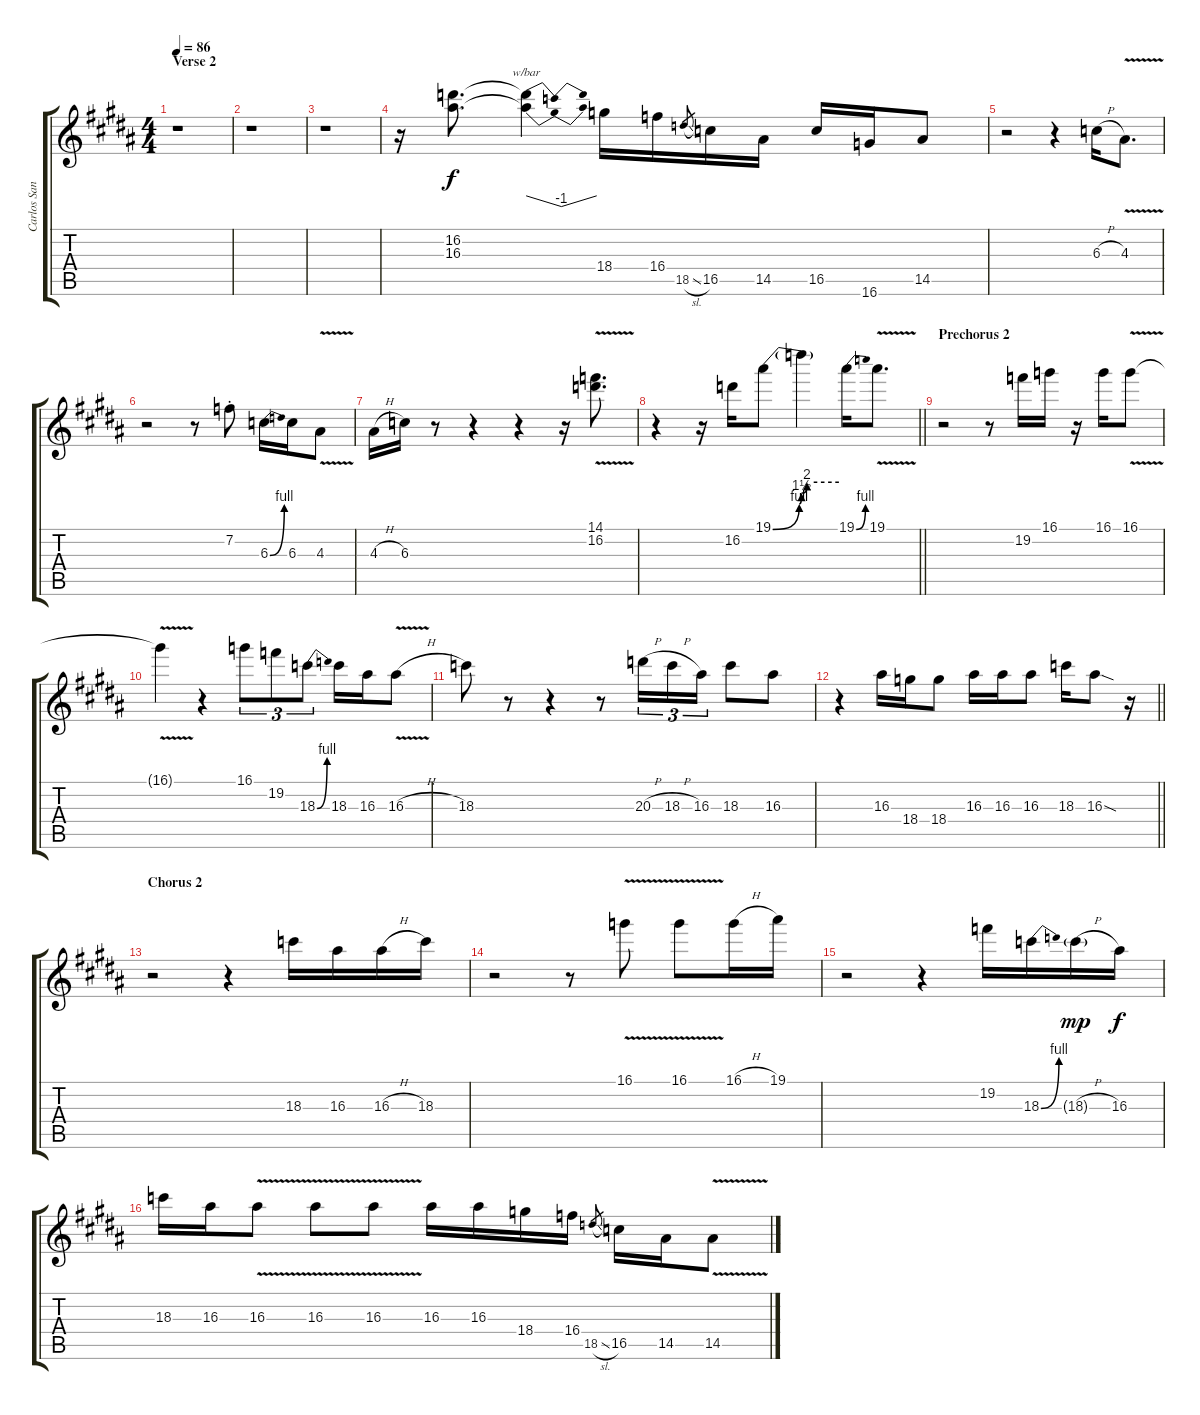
\track ("Carlos Santana (Electric 1)" "Carlos San") {instrument distortionguitar}
\staff {score tabs}
\tuning (Eb4 Bb3 Gb3 Db3 Ab2 Eb2) {hide}
\ts (4 4)
\section ("" "Verse 2")
\tempo 86
\clef g2
\ks b
r.1{dy f} |
r.1 |
r.1 |
r.16 (16.2 16.3).8{d} (16.2{t} 16.3{t}).4{tbe (dip default 0 0 30 -4 60 0)} 18.4.16 16.4.16 18.5{sl}.8{gr} 16.5.16 14.5.16 16.5.16 16.6.16 14.5.8 |
r.2 r.4 6.3{h}.16 4.3{v}.8{d} |
r.2 r.8 7.2{st}.8 6.3{be (bend 0 0 60 4)}.16 6.3.16 4.3{v}.8 |
4.3{h}.16 6.3.16 r.8 r.4 r.4 r.16 (14.1 16.2{v}).8{d} |
\barLineRight lightlight
r.4 r.16 16.2.16 19.1{be (custom 0 0 24 4 26 6 31 8 60 8)}.8 19.1{t}.4 19.1{be (bend 0 0 60 4)}.16 19.1{v}.8{d} |
\section ("" "Prechorus 2")
r.2 r.8 19.2.16 16.1.16 r.16 16.1.16 16.1{v}.8 |
16.1{t}.4 r.4 16.1.8{tu (3 2)} 19.2.8{tu (3 2)} 18.3{be (bend 0 0 60 4)}.8{tu (3 2)} 18.3.16 16.3.16 16.3{v h}.8 |
18.3.8 r.8 r.4 r.8 20.3{h}.16{tu (3 2)} 18.3{h}.16{tu (3 2)} 16.3.16{tu (3 2)} 18.3.8 16.3.8 |
\barLineRight lightlight
r.4 16.3.16 18.4.16 18.4.8 16.3.16 16.3.16 16.3.8 18.3.16 16.3{sod}.8 r.16 |
\section ("" "Chorus 2")
r.2 r.4 18.3.16 16.3.16 16.3{h}.16 18.3.16 |
r.2 r.8 16.1{v}.8 16.1{v}.8 16.1{h}.16 19.1.16 |
r.2 r.4 19.2.16 18.3{be (bend 0 0 60 4)}.16 18.3{h g}.16{dy mp} 16.3.16{dy f} |
18.3.16 16.3.16 16.3{v}.8 16.3{v}.8 16.3{v}.8 16.3.16 16.3.16 18.4.16 16.4.16 18.5{sl}.8{gr} 16.5.16 14.5.16 14.5{v}.8
